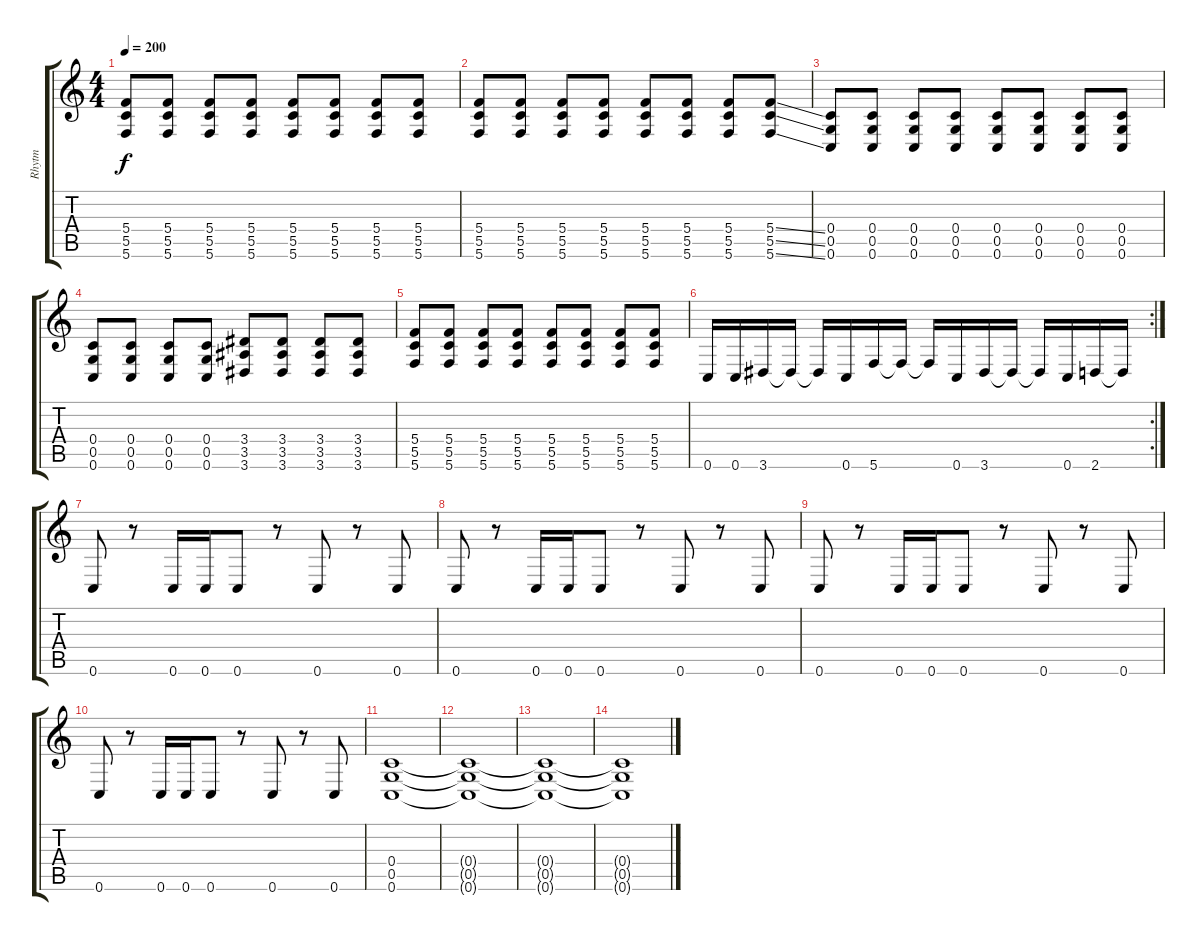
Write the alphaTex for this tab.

\track ("Rhytm" "Rhytm") {instrument distortionguitar}
\staff {score tabs}
\tuning (D4 A3 F3 C3 G2 C2) {hide}
\ts (4 4)
\tempo 200
\clef g2
\ks c
(5.4 5.5 5.6).8{dy f} (5.4 5.5 5.6).8 (5.4 5.5 5.6).8 (5.4 5.5 5.6).8 (5.4 5.5 5.6).8 (5.4 5.5 5.6).8 (5.4 5.5 5.6).8 (5.4 5.5 5.6).8 |
(5.4 5.5 5.6).8 (5.4 5.5 5.6).8 (5.4 5.5 5.6).8 (5.4 5.5 5.6).8 (5.4 5.5 5.6).8 (5.4 5.5 5.6).8 (5.4 5.5 5.6).8 (5.4{ss} 5.5{ss} 5.6{ss}).8 |
(0.4 0.5 0.6).8 (0.4 0.5 0.6).8 (0.4 0.5 0.6).8 (0.4 0.5 0.6).8 (0.4 0.5 0.6).8 (0.4 0.5 0.6).8 (0.4 0.5 0.6).8 (0.4 0.5 0.6).8 |
(0.4 0.5 0.6).8 (0.4 0.5 0.6).8 (0.4 0.5 0.6).8 (0.4 0.5 0.6).8 (3.4 3.5 3.6).8 (3.4 3.5 3.6).8 (3.4 3.5 3.6).8 (3.4 3.5 3.6).8 |
(5.4 5.5 5.6).8 (5.4 5.5 5.6).8 (5.4 5.5 5.6).8 (5.4 5.5 5.6).8 (5.4 5.5 5.6).8 (5.4 5.5 5.6).8 (5.4 5.5 5.6).8 (5.4 5.5 5.6).8 |
\rc 2
0.6.16 0.6.16 3.6.16 3.6{t}.16 3.6{t}.16 0.6.16 5.6.16 5.6{t}.16 5.6{t}.16 0.6.16 3.6.16 3.6{t}.16 3.6{t}.16 0.6.16 2.6.16 2.6{t}.16 |
0.6.8 r.8 0.6.16 0.6.16 0.6.8 r.8 0.6.8 r.8 0.6.8 |
0.6.8 r.8 0.6.16 0.6.16 0.6.8 r.8 0.6.8 r.8 0.6.8 |
0.6.8 r.8 0.6.16 0.6.16 0.6.8 r.8 0.6.8 r.8 0.6.8 |
0.6.8 r.8 0.6.16 0.6.16 0.6.8 r.8 0.6.8 r.8 0.6.8 |
(0.4 0.5 0.6).1 |
(0.4{t} 0.5{t} 0.6{t}).1 |
(0.4{t} 0.5{t} 0.6{t}).1 |
(0.4{t} 0.5{t} 0.6{t}).1{volume 0}
